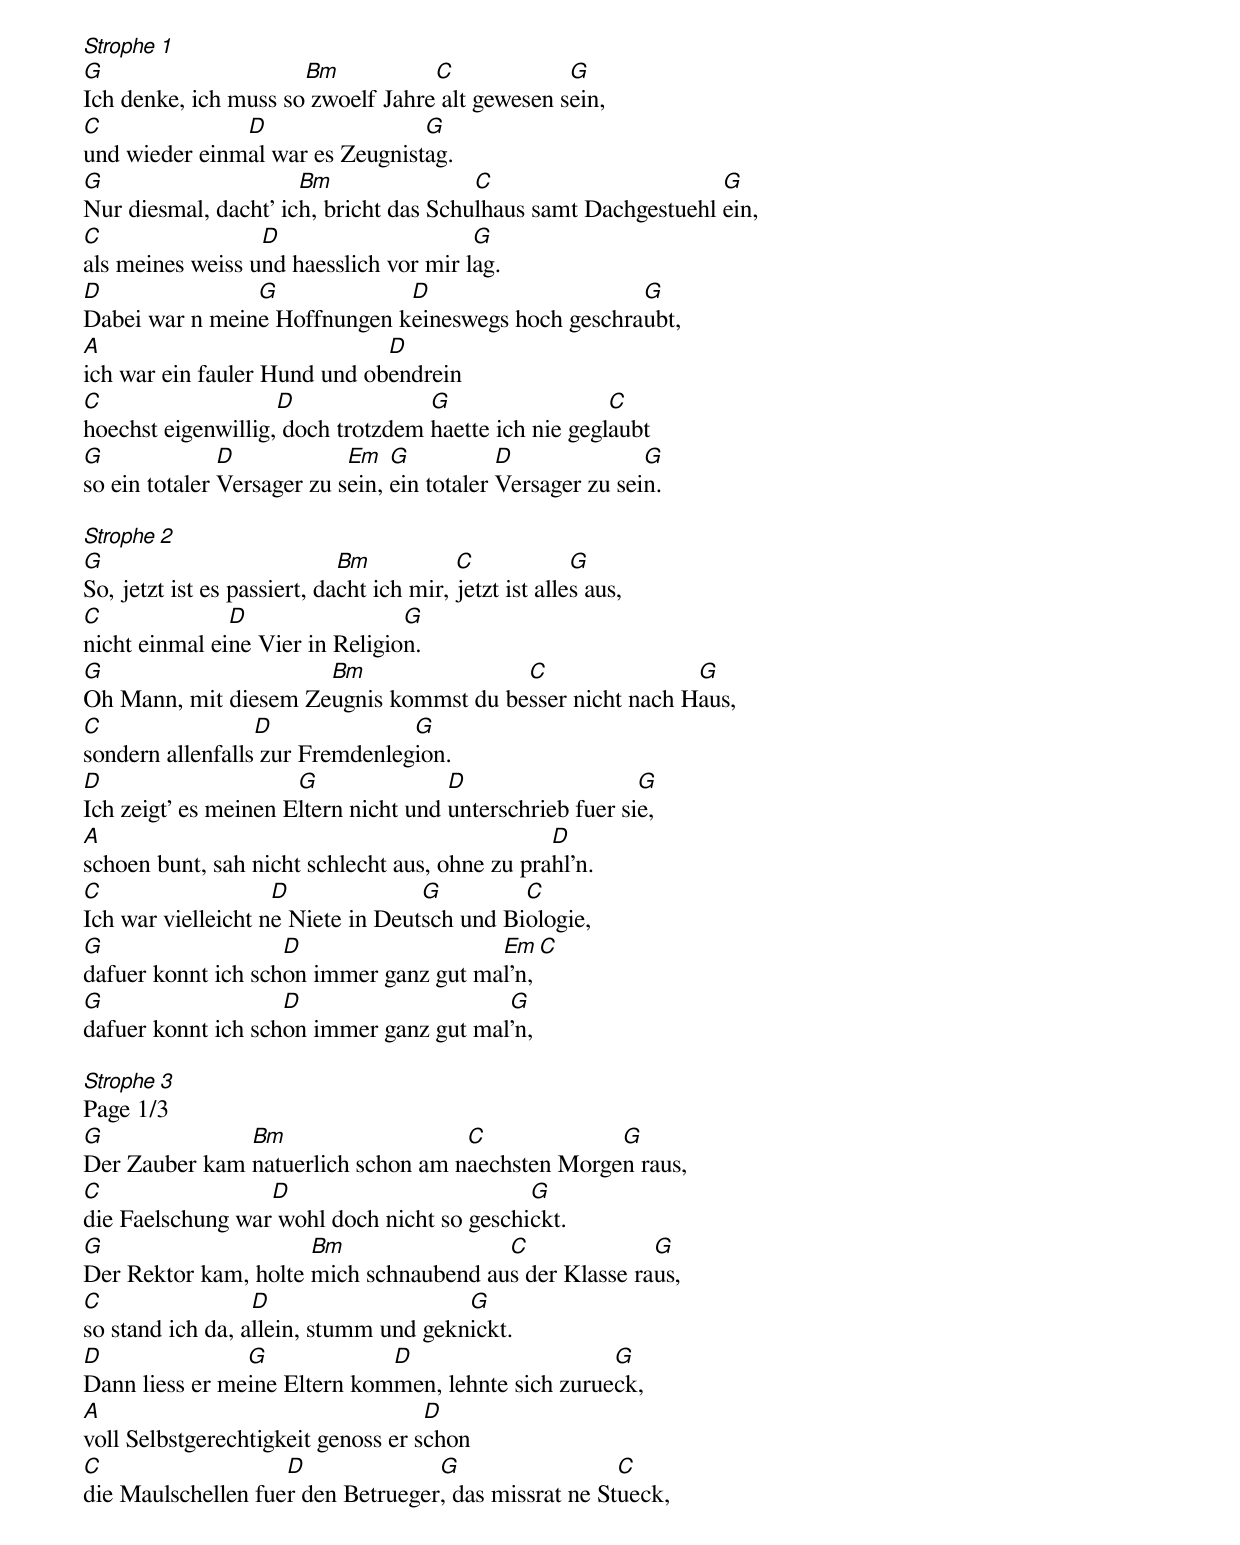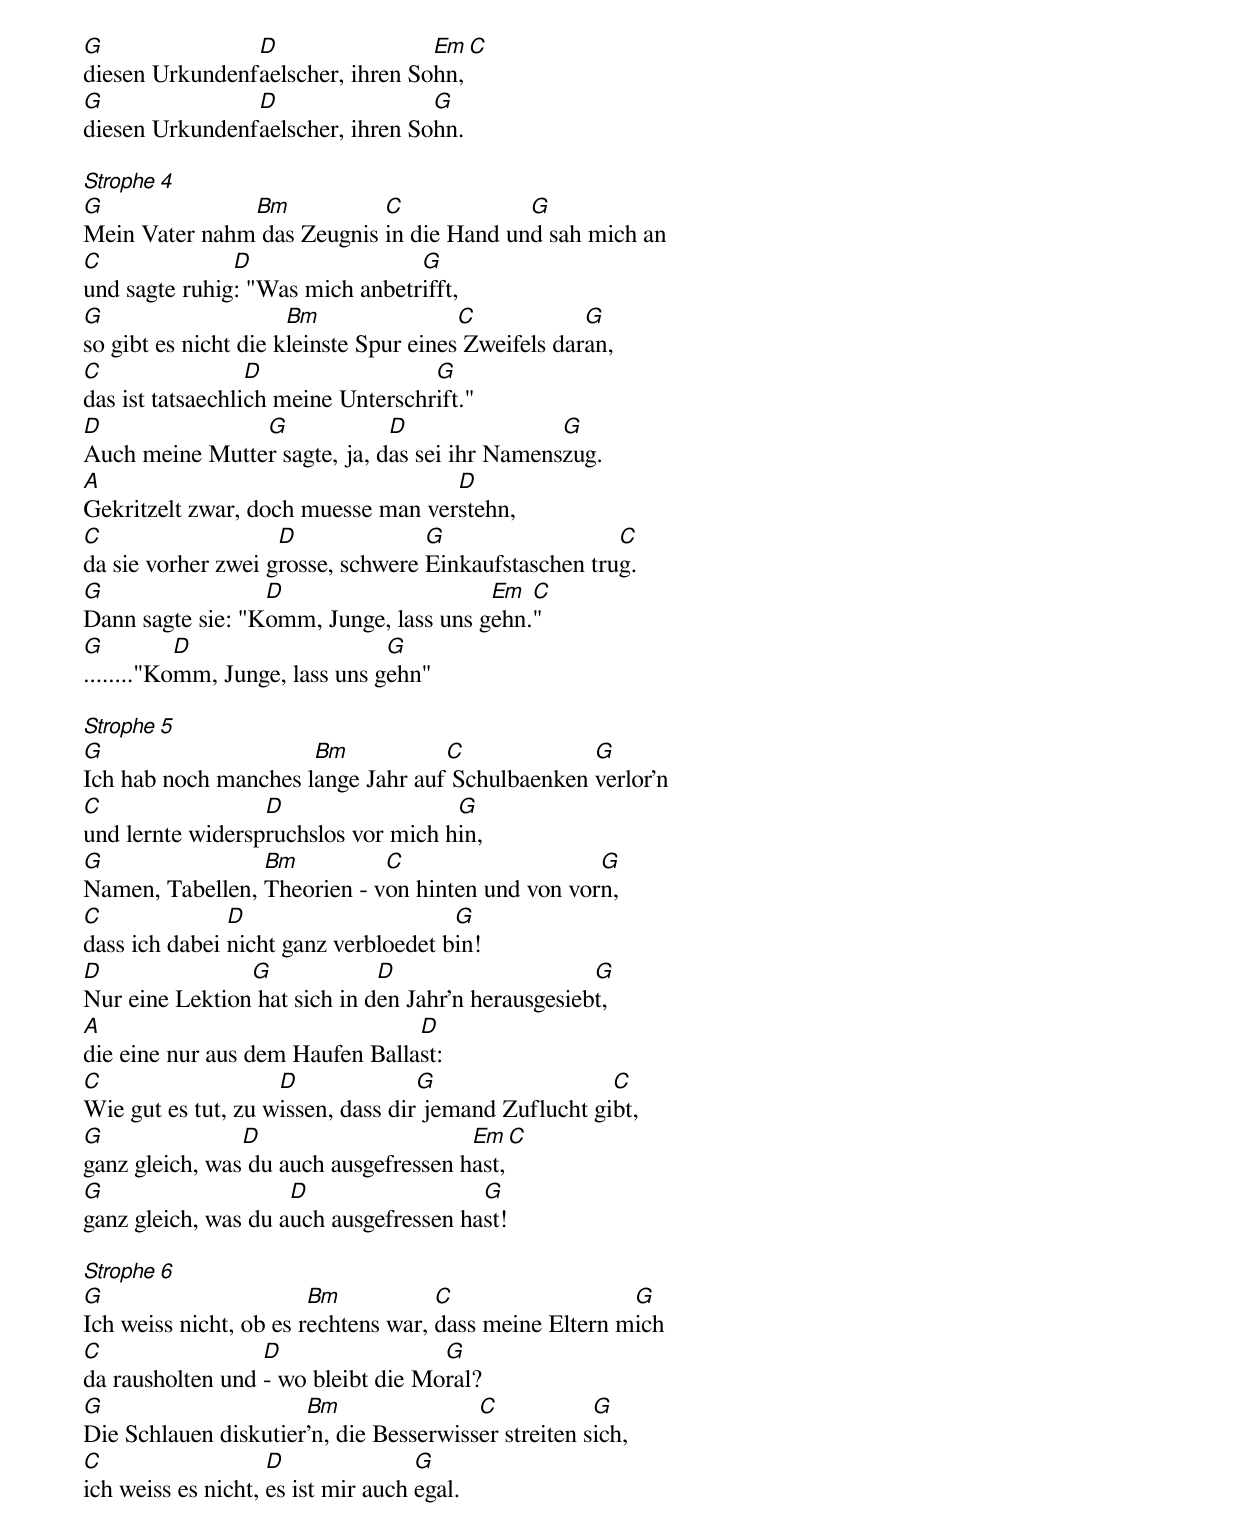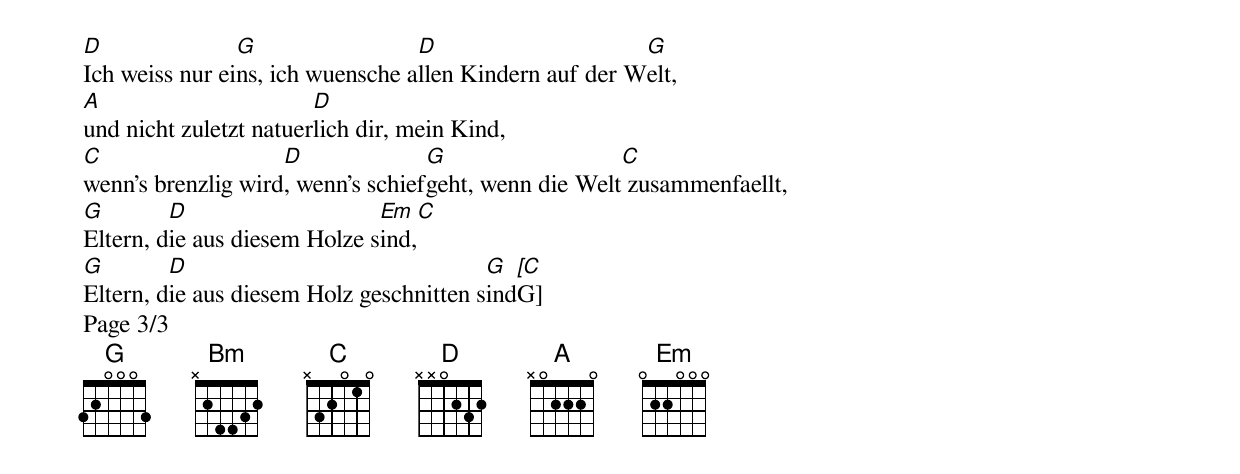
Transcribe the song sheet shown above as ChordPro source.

[Strophe 1]
[G]Ich denke, ich muss so[Bm] zwoelf Jahre[C] alt gewesen s[G]ein,
[C]und wieder einm[D]al war es Zeugnist[G]ag.
[G]Nur diesmal, dacht' ic[Bm]h, bricht das Schu[C]lhaus samt Dachgestuehl [G]ein,
[C]als meines weiss u[D]nd haesslich vor mir l[G]ag.
[D]Dabei war n mein[G]e Hoffnungen k[D]eineswegs hoch geschra[G]ubt,
[A]ich war ein fauler Hund und ob[D]endrein
[C]hoechst eigenwillig,[D] doch trotzdem [G]haette ich nie gegl[C]aubt
[G]so ein totaler [D]Versager zu s[Em]ein, [G]ein totaler [D]Versager zu sei[G]n.

[Strophe 2]
[G]So, jetzt ist es passiert, da[Bm]cht ich mir, [C]jetzt ist alle[G]s aus,
[C]nicht einmal ei[D]ne Vier in Religio[G]n.
[G]Oh Mann, mit diesem Ze[Bm]ugnis kommst du be[C]sser nicht nach H[G]aus,
[C]sondern allenfalls[D] zur Fremdenleg[G]ion.
[D]Ich zeigt' es meinen E[G]ltern nicht und [D]unterschrieb fuer si[G]e,
[A]schoen bunt, sah nicht schlecht aus, ohne zu pra[D]hl'n.
[C]Ich war vielleicht n[D]e Niete in Deut[G]sch und Bi[C]ologie,
[G]dafuer konnt ich sch[D]on immer ganz gut ma[Em]l'n,[C]
[G]dafuer konnt ich sch[D]on immer ganz gut mal[G]'n,

[Strophe 3]
Page 1/3
[G]Der Zauber kam [Bm]natuerlich schon am n[C]aechsten Morge[G]n raus,
[C]die Faelschung war[D] wohl doch nicht so geschi[G]ckt.
[G]Der Rektor kam, holte [Bm]mich schnaubend au[C]s der Klasse ra[G]us,
[C]so stand ich da, a[D]llein, stumm und gekn[G]ickt.
[D]Dann liess er me[G]ine Eltern kom[D]men, lehnte sich zurue[G]ck,
[A]voll Selbstgerechtigkeit genoss er s[D]chon
[C]die Maulschellen fue[D]r den Betrueger[G], das missrat ne St[C]ueck,
[G]diesen Urkundenf[D]aelscher, ihren So[Em]hn,[C]
[G]diesen Urkundenf[D]aelscher, ihren So[G]hn.

[Strophe 4]
[G]Mein Vater nahm[Bm] das Zeugnis [C]in die Hand un[G]d sah mich an
[C]und sagte ruhig[D]: "Was mich anbetr[G]ifft,
[G]so gibt es nicht die k[Bm]leinste Spur eines[C] Zweifels dar[G]an,
[C]das ist tatsaechli[D]ch meine Unterschr[G]ift."
[D]Auch meine Mutte[G]r sagte, ja, d[D]as sei ihr Namens[G]zug.
[A]Gekritzelt zwar, doch muesse man ver[D]stehn,
[C]da sie vorher zwei g[D]rosse, schwere [G]Einkaufstaschen tru[C]g.
[G]Dann sagte sie: "K[D]omm, Junge, lass uns g[Em]ehn.[C]"
[G]........"Ko[D]mm, Junge, lass uns g[G]ehn"

[Strophe 5]
[G]Ich hab noch manches l[Bm]ange Jahr auf[C] Schulbaenken [G]verlor'n
[C]und lernte widersp[D]ruchslos vor mich h[G]in,
[G]Namen, Tabellen, [Bm]Theorien - v[C]on hinten und von vor[G]n,
[C]dass ich dabei [D]nicht ganz verbloedet b[G]in!
[D]Nur eine Lektion[G] hat sich in d[D]en Jahr'n herausgesieb[G]t,
[A]die eine nur aus dem Haufen Balla[D]st:
[C]Wie gut es tut, zu w[D]issen, dass dir[G] jemand Zuflucht gi[C]bt,
[G]ganz gleich, was[D] du auch ausgefressen h[Em]ast,[C]
[G]ganz gleich, was du a[D]uch ausgefressen ha[G]st!

[Strophe 6]
[G]Ich weiss nicht, ob es r[Bm]echtens war, [C]dass meine Eltern m[G]ich
[C]da rausholten und [D]- wo bleibt die Mo[G]ral?
[G]Die Schlauen diskutier[Bm]'n, die Besserwiss[C]er streiten s[G]ich,
[C]ich weiss es nicht, [D]es ist mir auch [G]egal.
[D]Ich weiss nur ei[G]ns, ich wuensche a[D]llen Kindern auf der W[G]elt,
[A]und nicht zuletzt natuer[D]lich dir, mein Kind,
[C]wenn's brenzlig wird[D], wenn's schief[G]geht, wenn die Welt[C] zusammenfaellt,
[G]Eltern, d[D]ie aus diesem Holze s[Em]ind,[C]
[G]Eltern, d[D]ie aus diesem Holz geschnitten s[G]ind[[C]G]
Page 3/3
